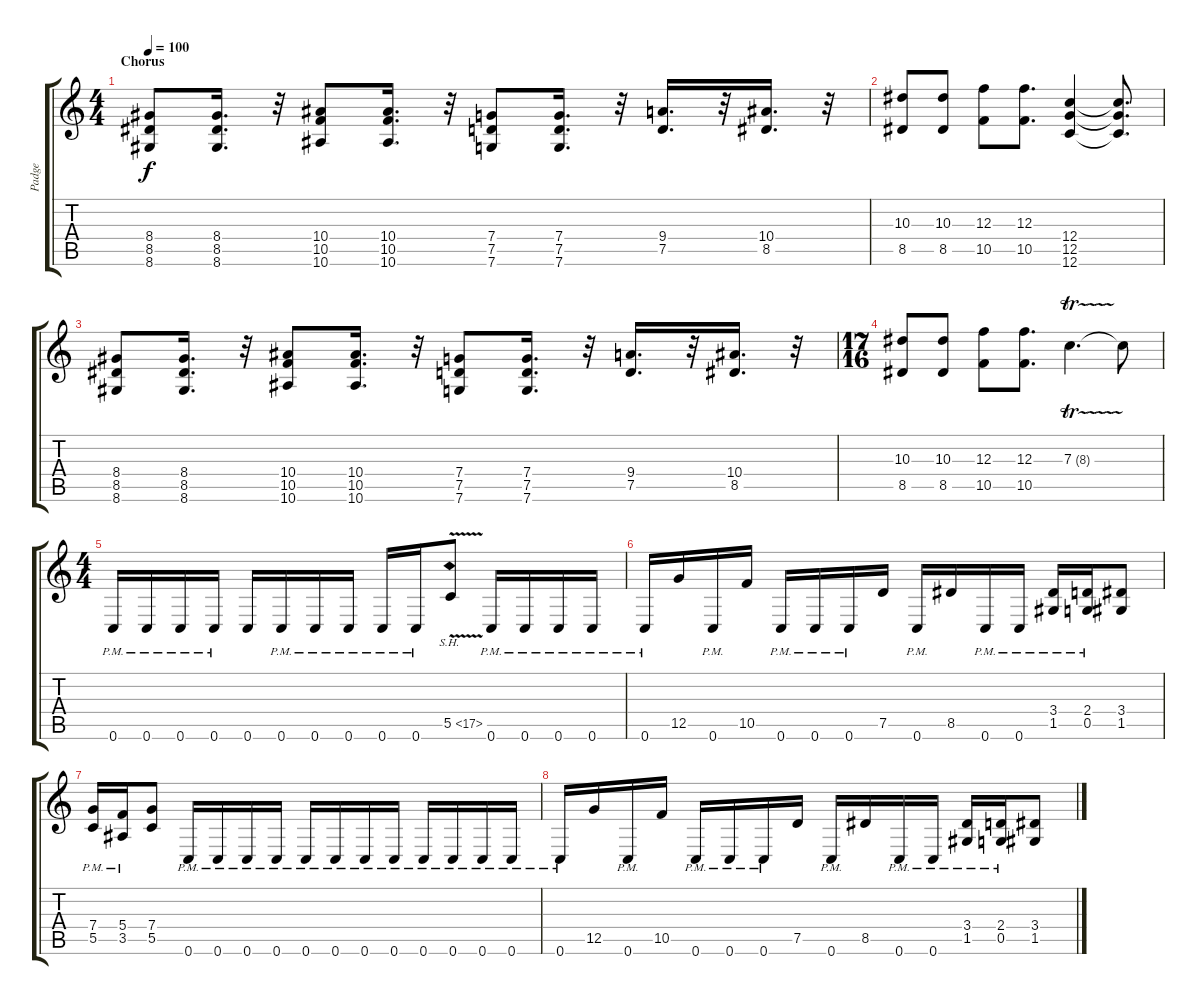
\track ("Padge" "Padge") {instrument distortionguitar}
\staff {score tabs}
\tuning (D4 A3 F3 C3 G2 C2) {hide}
\ts (4 4)
\section ("" "Chorus")
\tempo 100
\clef g2
\ks c
(8.4 8.5 8.6).8{dy f instrument distortionguitar} (8.4 8.5 8.6).16{d} r.32 (10.4 10.5 10.6).8 (10.4 10.5 10.6).16{d} r.32 (7.4 7.5 7.6).8 (7.4 7.5 7.6).16{d} r.32 (9.4 7.5).16{d} r.32 (10.4 8.5).16{d} r.32 |
(10.3 8.5).8 (10.3 8.5).8 (12.3 10.5).8 (12.3 10.5).8{d} (12.4 12.5 12.6).4{instrument guitarfretnoise} (12.4{t} 12.5{t} 12.6{t}).8{d} |
(8.4 8.5 8.6).8{instrument distortionguitar} (8.4 8.5 8.6).16{d} r.32 (10.4 10.5 10.6).8 (10.4 10.5 10.6).16{d} r.32 (7.4 7.5 7.6).8 (7.4 7.5 7.6).16{d} r.32 (9.4 7.5).16{d} r.32 (10.4 8.5).16{d} r.32 |
\ts (17 16)
(10.3 8.5).8 (10.3 8.5).8 (12.3 10.5).8 (12.3 10.5).8{d} 7.3{tr (8 32)}.4{d} 7.3{t}.8 |
\ts (4 4)
0.6{pm}.16 0.6{pm}.16 0.6{pm}.16 0.6{pm}.16 0.6.16 0.6{pm}.16 0.6{pm}.16 0.6{pm}.16 0.6{pm}.16 0.6{pm}.16 5.5{sh 12 v}.8 0.6{pm}.16 0.6{pm}.16 0.6{pm}.16 0.6{pm}.16 |
0.6{pm}.16 12.5.16 0.6{pm}.16 10.5.16 0.6{pm}.16 0.6{pm}.16 0.6{pm}.16 7.5.16 0.6{pm}.16 8.5.16 0.6{pm}.16 0.6{pm}.16 (3.4{pm} 1.5{pm}).16 (2.4{pm} 0.5{pm}).16 (3.4 1.5).8 |
(7.4{pm} 5.5{pm}).16 (5.4{pm} 3.5{pm}).16 (7.4 5.5).8 0.6{pm}.16 0.6{pm}.16 0.6{pm}.16 0.6{pm}.16 0.6{pm}.16 0.6{pm}.16 0.6{pm}.16 0.6{pm}.16 0.6{pm}.16 0.6{pm}.16 0.6{pm}.16 0.6{pm}.16 |
0.6{pm}.16 12.5.16 0.6{pm}.16 10.5.16 0.6{pm}.16 0.6{pm}.16 0.6{pm}.16 7.5.16 0.6{pm}.16 8.5.16 0.6{pm}.16 0.6{pm}.16 (3.4{pm} 1.5{pm}).16 (2.4{pm} 0.5{pm}).16 (3.4 1.5).8
